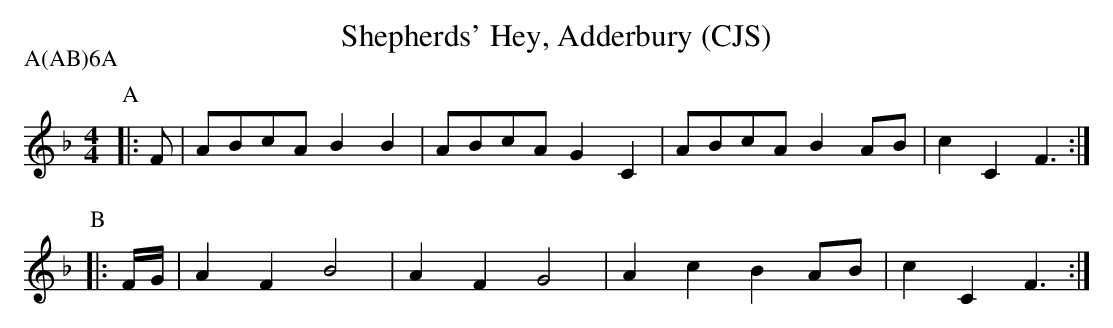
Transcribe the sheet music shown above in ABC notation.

X:1
T:Shepherds' Hey, Adderbury (CJS)
M:4/4
L:1/8
P:A(AB)6A
K:F
P:A
|:F|ABcA B2B2|ABcA G2C2|ABcA B2AB|c2C2F3:|
P:B
|:F/G/|A2F2 B4  |A2F2 G4  |A2c2 B2AB|c2C2F3:|
